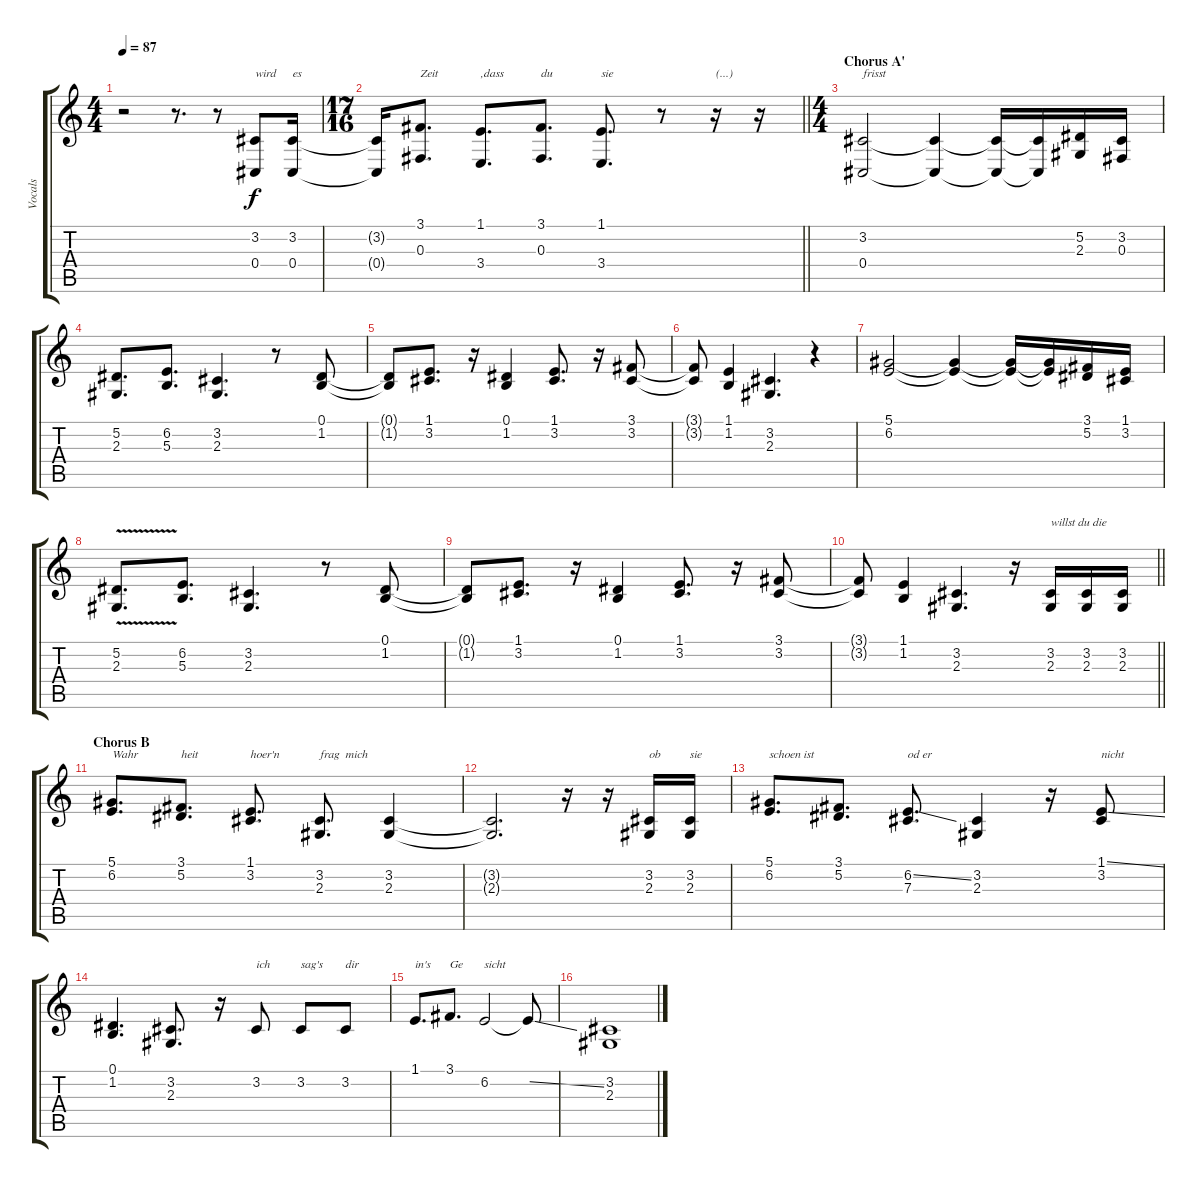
\track ("Vocals" "Vocals") {instrument violin}
\staff {score tabs}
\tuning (Eb4 Bb3 Gb3 Db3 Ab2 Db2) {hide}
\ts (4 4)
\tempo 87
\clef g2
\ks c
r.2{dy f} r.8{d} r.8 (3.2 0.4).8{txt "wird"} (3.2 0.4).16{txt "es"} |
\ts (17 16)
\barLineRight lightlight
(3.2{t} 0.4{t}).16 (3.1 0.3).8{d txt "Zeit"} (1.1 3.4).8{d txt ",dass"} (3.1 0.3).8{d txt "du"} (1.1 3.4).8{d txt "sie"} r.8 r.16{txt "(...)"} r.16 |
\ts (4 4)
\section ("" "Chorus A'")
(3.2 0.4).2{txt "frisst"} (3.2{t} 0.4{t}).4 (3.2{t} 0.4{t}).16 (3.2{t} 0.4{t}).16 (5.2 2.3).16 (3.2 0.3).16 |
(5.2 2.3).8{d} (6.2 5.3).8{d} (3.2 2.3).4{d} r.8 (0.1 1.2).8 |
(0.1{t} 1.2{t}).8 (1.1 3.2).8{d} r.16 (0.1 1.2).4 (1.1 3.2).8{d} r.16 (3.1 3.2).8 |
(3.1{t} 3.2{t}).8 (1.1 1.2).4 (3.2 2.3).4{d} r.4 |
(5.1 6.2).2 (5.1{t} 6.2{t}).4 (5.1{t} 6.2{t}).16 (5.1{t} 6.2{t}).16 (3.1 5.2).16 (1.1 3.2).16 |
(5.2{v} 2.3).8{d} (6.2 5.3).8{d} (3.2 2.3).4{d} r.8 (0.1 1.2).8 |
(0.1{t} 1.2{t}).8 (1.1 3.2).8{d} r.16 (0.1 1.2).4 (1.1 3.2).8{d} r.16 (3.1 3.2).8 |
\barLineRight lightlight
(3.1{t} 3.2{t}).8 (1.1 1.2).4 (3.2 2.3).4{d} r.16 (3.2 2.3).16{txt "willst du die"} (3.2 2.3).16 (3.2 2.3).16 |
\section ("" "Chorus B")
(5.1 6.2).8{d txt "Wahr"} (3.1 5.2).8{d txt "heit"} (1.1 3.2).8{d txt "hoer'n"} (3.2 2.3).8{d txt "frag  mich"} (3.2 2.3).4 |
(3.2{t} 2.3{t}).2{d} r.16 r.16 (3.2 2.3).16{txt "ob"} (3.2 2.3).16{txt "sie"} |
(5.1 6.2).8{d txt "schoen ist"} (3.1 5.2).8{d} (6.2{ss} 7.3).8{d txt "od er"} (3.2 2.3).4 r.16 (1.1{ss} 3.2).8{txt "nicht"} |
(0.1 1.2).4{d} (3.2 2.3).8{d} r.16 3.2.8{txt "ich"} 3.2.8{txt "sag's"} 3.2.8{txt "dir"} |
1.1.8{d txt "in's"} 3.1.8{d txt "Ge"} 6.2.2{txt "sicht"} 6.2{ss t}.8 |
(3.2 2.3).1
